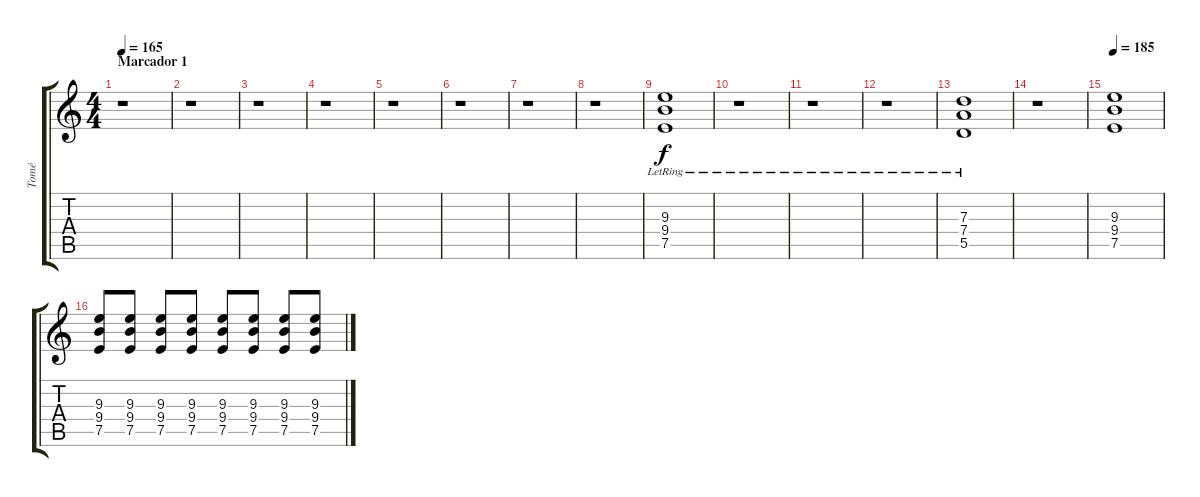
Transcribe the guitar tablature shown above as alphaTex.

\track ("Tomé" "Tomé") {instrument overdrivenguitar}
\staff {score tabs}
\tuning (E4 B3 G3 D3 A2 E2) {hide}
\ts (4 4)
\section ("" "Marcador 1")
\tempo 165
\clef g2
\ks c
r.1{dy f instrument overdrivenguitar} |
r.1 |
r.1 |
r.1 |
r.1 |
r.1 |
r.1 |
r.1 |
(9.3 9.4 7.5{lr}).1 |
r.1 |
r.1 |
r.1 |
(7.3 7.4 5.5{lr}).1 |
r.1 |
\tempo 185
(9.3 9.4 7.5).1 |
(9.3 9.4 7.5).8 (9.3 9.4 7.5).8 (9.3 9.4 7.5).8 (9.3 9.4 7.5).8 (9.3 9.4 7.5).8 (9.3 9.4 7.5).8 (9.3 9.4 7.5).8 (9.3 9.4 7.5).8
